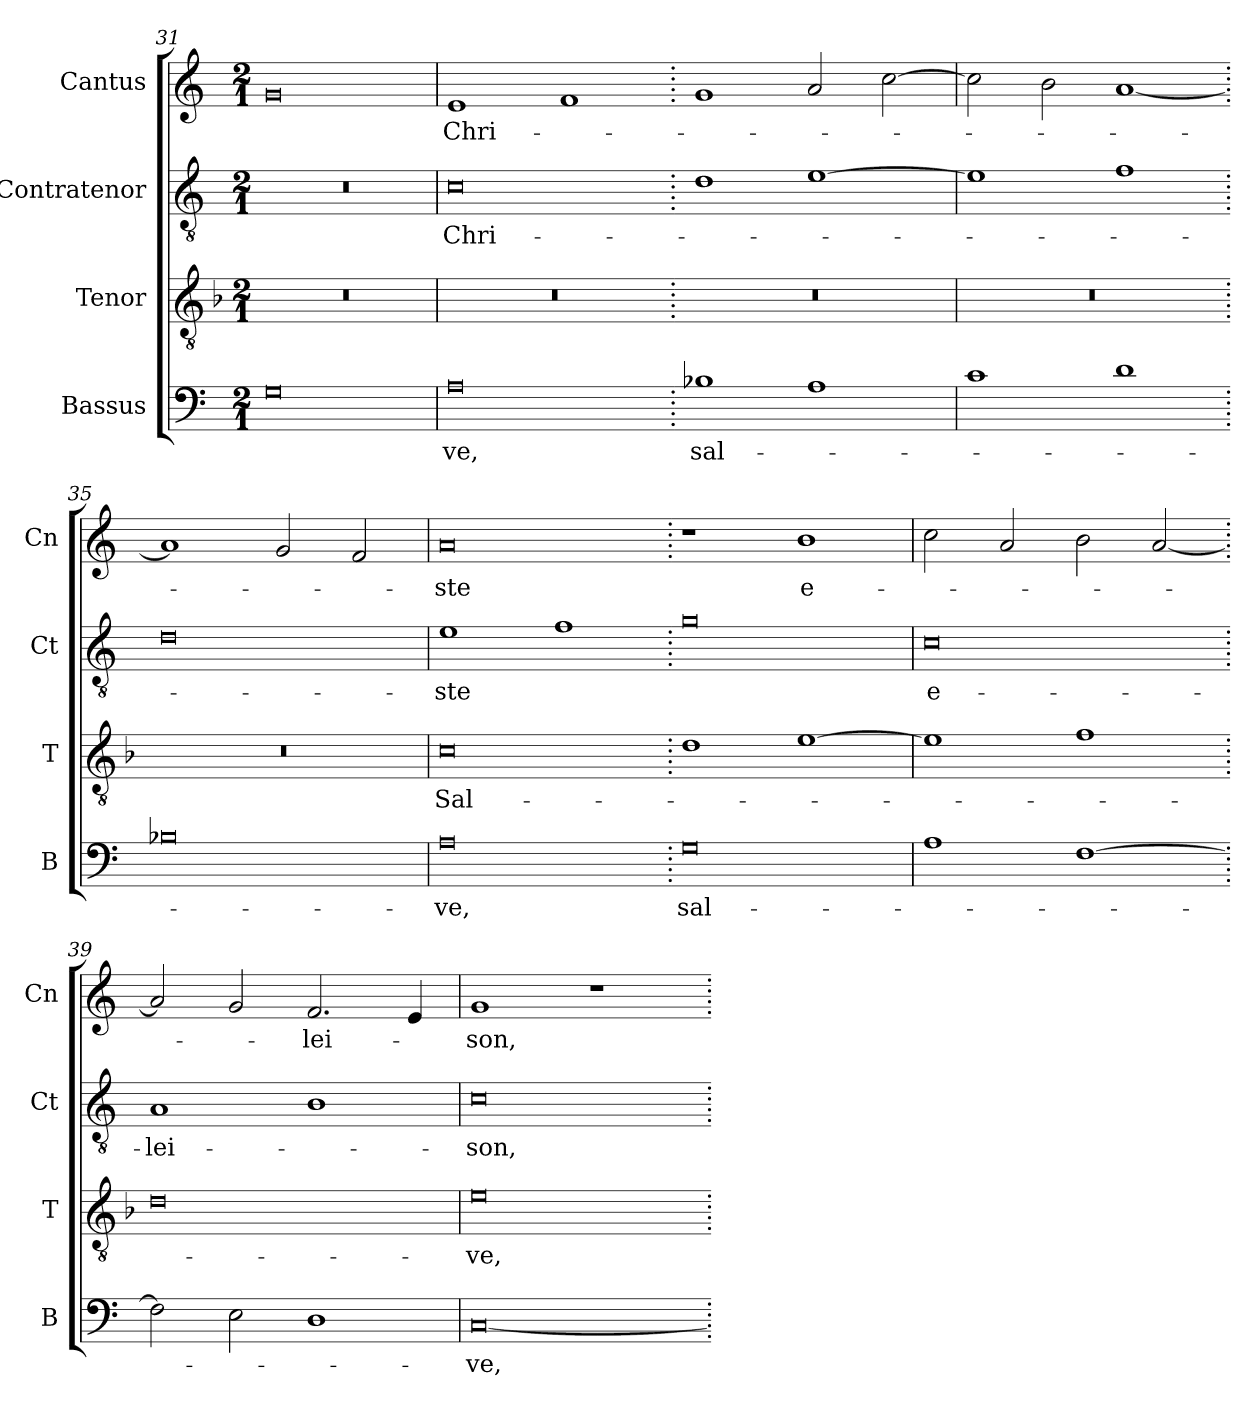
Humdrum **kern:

**kern	**text	**kern	**text	**kern	**text	**kern	**text
*part4	*part4	*part3	*part3	*part2	*part2	*part1	*part1
*staff4	*staff4	*staff3	*staff3	*staff2	*staff2	*staff1	*staff1
*I"Bassus	*	*I"Tenor	*	*I"Contratenor	*	*I"Cantus	*
*I'B	*	*I'T	*	*I'Ct	*	*I'Cn	*
*clefF4	*	*clefGv2	*	*clefGv2	*	*clefG2	*
*k[]	*	*k[b-]	*	*k[]	*	*k[]	*
*M2/1	*	*M2/1	*	*M2/1	*	*M2/1	*
=31	=31	=31	=31	=31	=31	=31	=31
0G	.	0r	.	0r	.	0g	.
=32	=32	=32	=32	=32	=32	=32	=32
0A	-ve,	0r	.	0c	Chri-	1e	Chri-
.	.	.	.	.	.	1f	.
=33.	=33.	=33.	=33.	=33.	=33.	=33.	=33.
1B-X	sal-	0r	.	1d	.	1g	.
1A	.	.	.	[1e	.	2a/	.
.	.	.	.	.	.	[2cc\	.
=34	=34	=34	=34	=34	=34	=34	=34
1c	.	0r	.	1e]	.	2cc\]	.
.	.	.	.	.	.	2b\	.
1d	.	.	.	1f	.	[1a	.
=35.	=35.	=35.	=35.	=35.	=35.	=35.	=35.
0B-X	.	0r	.	0d	.	1a]	.
.	.	.	.	.	.	2g/	.
.	.	.	.	.	.	2f/	.
=36	=36	=36	=36	=36	=36	=36	=36
0A	-ve,	0c	Sal-	1e	-ste	0a	-ste
.	.	.	.	1f	.	.	.
=37.	=37.	=37.	=37.	=37.	=37.	=37.	=37.
0G	sal-	1d	.	0g	.	1r	.
.	.	[1e	.	.	.	1b	e-
=38	=38	=38	=38	=38	=38	=38	=38
1A	.	1e]	.	0c	e-	2cc\	.
.	.	.	.	.	.	2a/	.
[1F	.	1f	.	.	.	2b\	.
.	.	.	.	.	.	[2a/	.
=39.	=39.	=39.	=39.	=39.	=39.	=39.	=39.
2F\]	.	0d	.	1A	-lei-	2a/]	.
2E\	.	.	.	.	.	2g/	.
1D	.	.	.	1B	.	2.f/	-lei-
.	.	.	.	.	.	4e/	.
=40	=40	=40	=40	=40	=40	=40	=40
[0C	-ve,	0e	-ve,	0c	-son,	1g	-son,
.	.	.	.	.	.	1r	.
=.	=.	=.	=.	=.	=.	=.	=.
*-	*-	*-	*-	*-	*-	*-	*-
